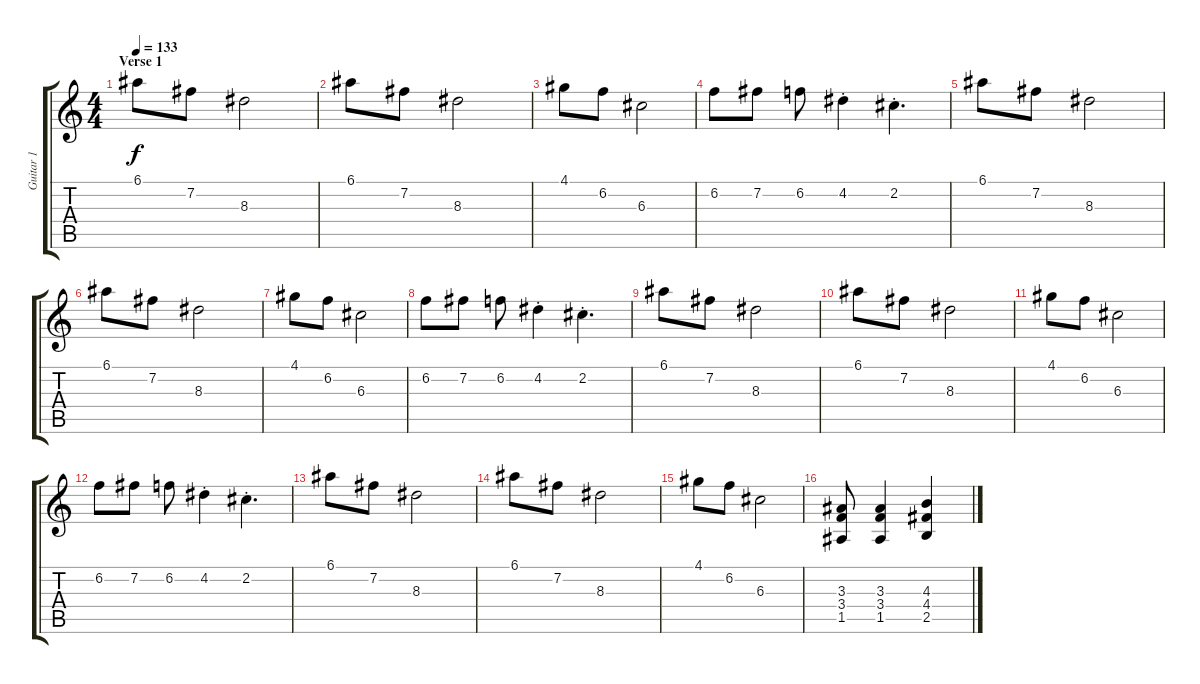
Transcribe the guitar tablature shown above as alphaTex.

\track ("Guitar 1" "Guitar 1") {instrument distortionguitar}
\staff {score tabs}
\tuning (E4 B3 G3 D3 A2 E2) {hide}
\ts (4 4)
\section ("" "Verse 1")
\tempo 133
\clef g2
\ks c
6.1.8{dy f} 7.2.8 8.3.2 |
6.1.8 7.2.8 8.3.2 |
4.1.8 6.2.8 6.3.2 |
6.2.8 7.2.8 6.2.8 4.2{st}.4 2.2{st}.4{d} |
6.1.8 7.2.8 8.3.2 |
6.1.8 7.2.8 8.3.2 |
4.1.8 6.2.8 6.3.2 |
6.2.8 7.2.8 6.2.8 4.2{st}.4 2.2{st}.4{d} |
6.1.8 7.2.8 8.3.2 |
6.1.8 7.2.8 8.3.2 |
4.1.8 6.2.8 6.3.2 |
6.2.8 7.2.8 6.2.8 4.2{st}.4 2.2{st}.4{d} |
6.1.8 7.2.8 8.3.2 |
6.1.8 7.2.8 8.3.2 |
4.1.8 6.2.8 6.3.2 |
(3.3 3.4 1.5).8 (3.3 3.4 1.5).4 (4.3 4.4 2.5).4
